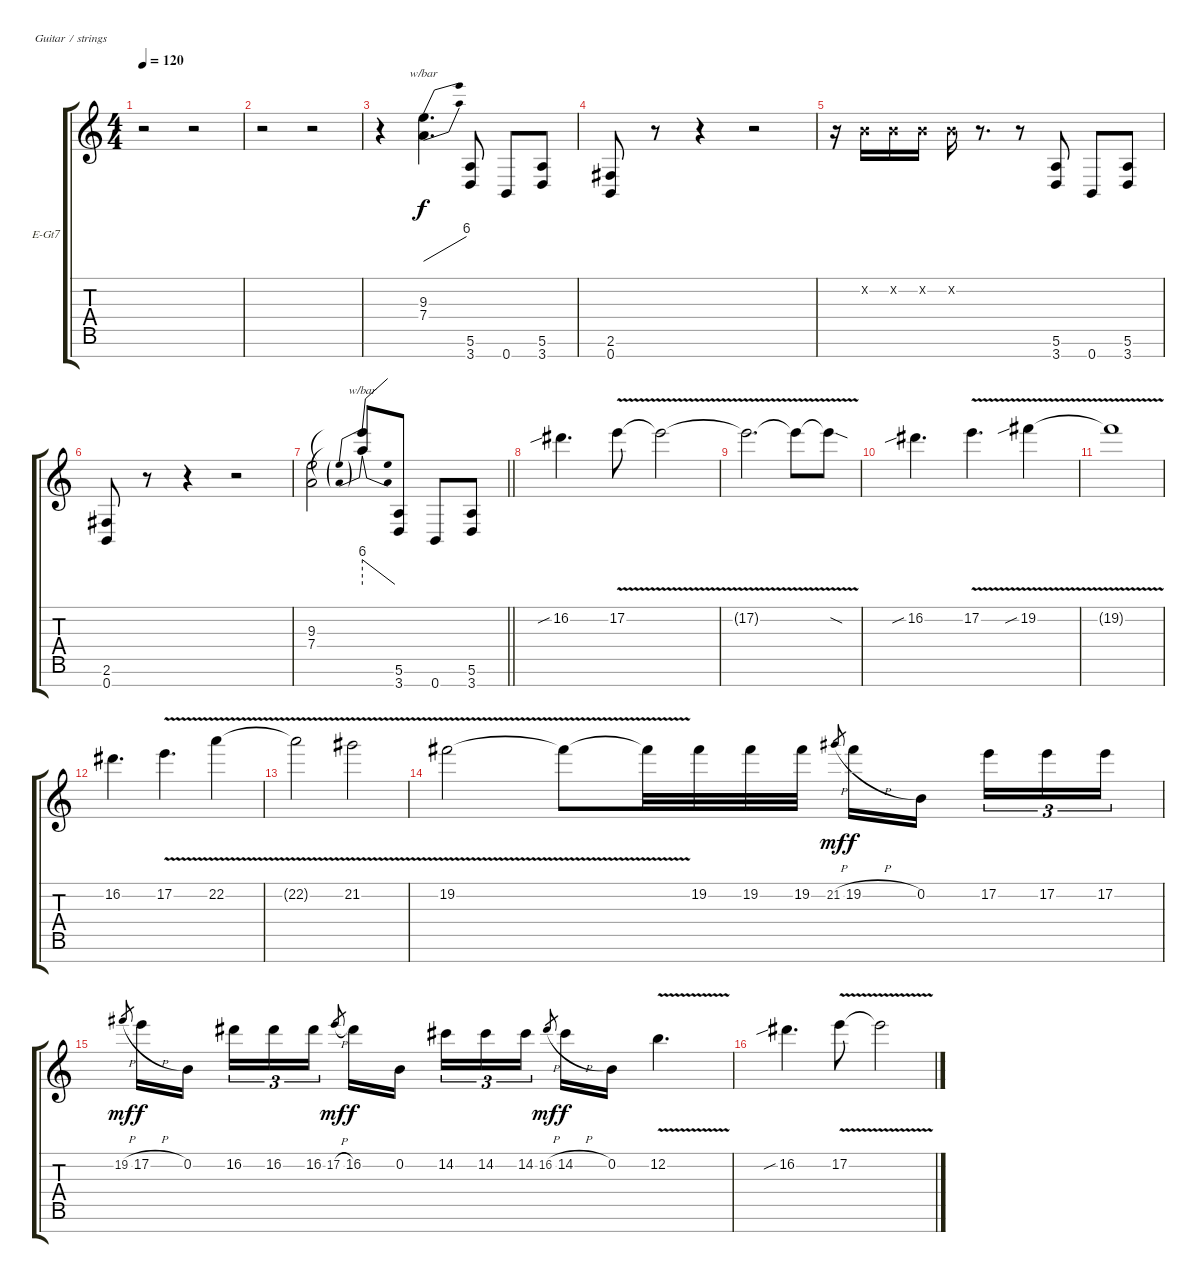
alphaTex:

\bracketExtendMode groupsimilarinstruments
\firstSystemTrackNameOrientation horizontal
\otherSystemsTrackNameOrientation horizontal
\track ("Track 1" "E-Gt7") {instrument distortionguitar}
\staff {score tabs}
\tuning (E4 B3 G3 D3 A2 E2 B1)
\ts (4 4)
\tempo 120
\clef g2
\ks c
r.2{dy f} r.2 |
r.2 r.2 |
r.4 (9.3 7.4).4{d tbe (dive default 0 0 60 24)} (5.6 3.7).8 0.7.8 (5.6 3.7).8 |
(2.6 0.7).8 r.8 r.4 r.2 |
r.16 0.2{x}.16 0.2{x}.16 0.2{x}.16 0.2{x}.16 r.8{d} r.8 (5.6 3.7).8 0.7.8 (5.6 3.7).8 |
(2.6 0.7).8 r.8 r.4 r.2 |
\barLineRight lightlight
(9.3 7.4).2 (9.3{t} 7.4{t}).8{tbe (predivedive default 0 24 60 0)} (5.6 3.7).8 0.7.8 (5.6 3.7).8 |
16.2{sib}.4{d} 17.2{v}.8 17.2{v t}.2 |
17.2{v t}.2{d} 17.2{v t}.8 17.2{v sod t}.8 |
16.2{sib}.4{d} 17.2{v}.4{d} 19.2{v sib}.4 |
19.2{v t}.1 |
16.2.4{d} 17.2{v}.4{d} 22.2{v}.4 |
22.2{v t}.2 21.2{v}.2 |
19.2{v}.2 19.2{v t}.8 19.2{v t}.32 19.2.32 19.2.32 19.2.32 21.2{h}.8{gr dy mf} 19.2{h}.16{dy f} 0.2.16 17.2.16{tu (3 2)} 17.2.16{tu (3 2)} 17.2.16{tu (3 2)} |
19.2{h}.8{gr dy mf} 17.2{h}.16{dy f} 0.2.16 16.2.16{tu (3 2)} 16.2.16{tu (3 2)} 16.2.16{tu (3 2)} 17.2{h}.8{gr dy mf} 16.2.16{dy f} 0.2.16 14.2.16{tu (3 2)} 14.2.16{tu (3 2)} 14.2.16{tu (3 2)} 16.2{h}.8{gr dy mf} 14.2{h}.16{dy f} 0.2.16 12.2{v}.4{d} |
16.2{sib}.4{d} 17.2{v}.8 17.2{v t}.2
